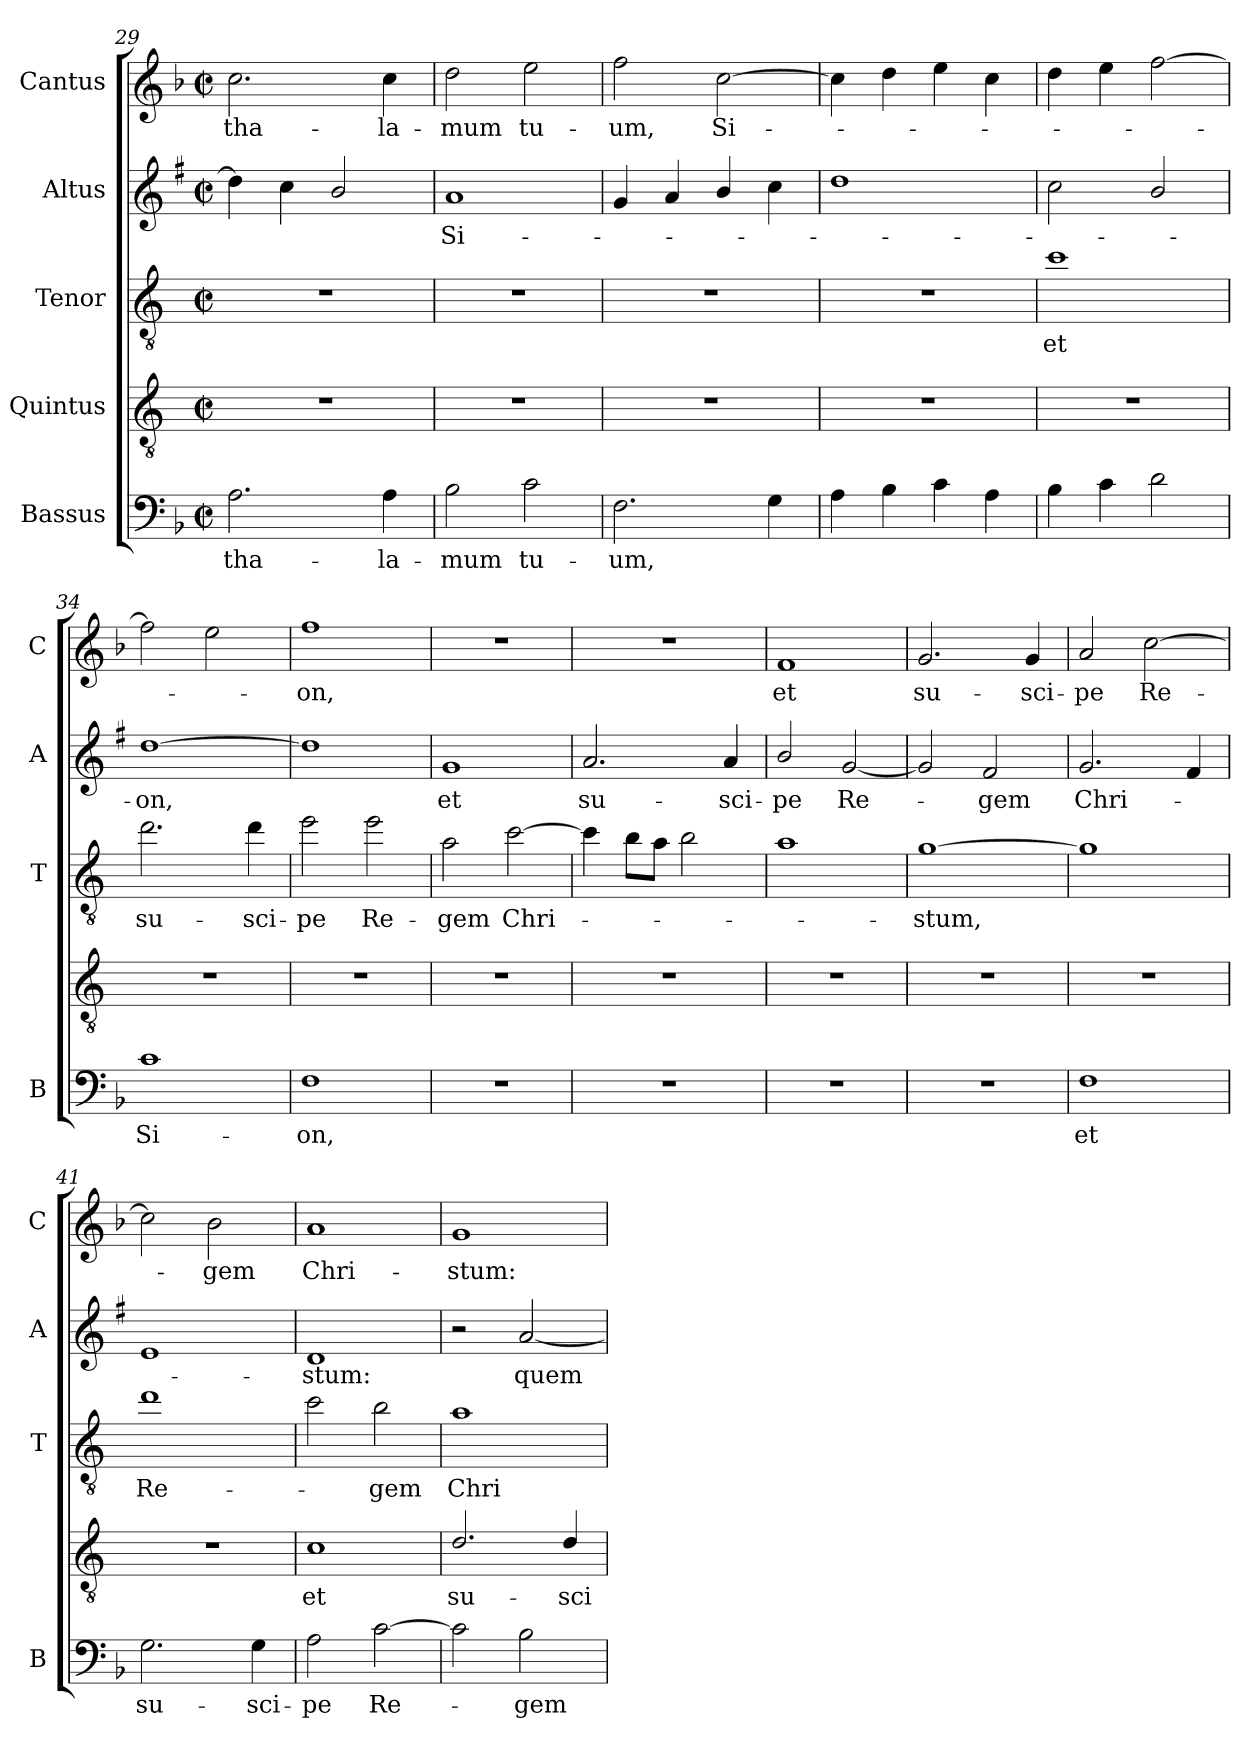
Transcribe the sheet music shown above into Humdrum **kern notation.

**kern	**text	**kern	**text	**kern	**text	**kern	**text	**kern	**text
*part5	*part5	*part4	*part4	*part3	*part3	*part2	*part2	*part1	*part1
*staff5	*staff5	*staff4	*staff4	*staff3	*staff3	*staff2	*staff2	*staff1	*staff1
*I"Bassus	*	*I"Quintus	*	*I"Tenor	*	*I"Altus	*	*I"Cantus	*
*I'B	*	*	*	*I'T	*	*I'A	*	*I'C	*
*clefF4	*	*clefGv2	*	*clefGv2	*	*clefG2	*	*clefG2	*
*	*	*ITrd4c7	*	*ITrd4c7	*	*ITrd1c2	*	*	*
*k[b-]	*	*k[b-]	*	*k[b-]	*	*k[b-]	*	*k[b-]	*
*F:	*	*F:	*	*F:	*	*F:	*	*F:	*
*M2/2	*	*M2/2	*	*M2/2	*	*M2/2	*	*M2/2	*
*met(c|)	*	*met(c|)	*	*met(c|)	*	*met(c|)	*	*met(c|)	*
=29	=29	=29	=29	=29	=29	=29	=29	=29	=29
!	!LO:LY:b	!	!	!	!	!	!	!	!LO:LY:b
2.A\	tha-	1r	.	1r	.	4cc\]	.	2.cc\	tha-
.	.	.	.	.	.	4b-\	.	.	.
.	.	.	.	.	.	2a/	.	.	.
!	!LO:LY:b	!	!	!	!	!	!	!	!LO:LY:b
4A\	-la-	.	.	.	.	.	.	4cc\	-la-
=30	=30	=30	=30	=30	=30	=30	=30	=30	=30
!	!LO:LY:b	!	!	!	!	!	!LO:LY:b	!	!LO:LY:b
2B-\	-mum	1r	.	1r	.	1g	Si-	2dd\	-mum
!	!LO:LY:b	!	!	!	!	!	!	!	!LO:LY:b
2c\	tu-	.	.	.	.	.	.	2ee\	tu-
=31	=31	=31	=31	=31	=31	=31	=31	=31	=31
!	!LO:LY:b	!	!	!	!	!	!	!	!LO:LY:b
2.F\	-um,	1r	.	1r	.	4f/	.	2ff\	-um,
.	.	.	.	.	.	4g/	.	.	.
!	!	!	!	!	!	!	!	!	!LO:LY:b
.	.	.	.	.	.	4a/	.	[2cc\	Si-
4G\	.	.	.	.	.	4b-\	.	.	.
!!LO:LB:g=z
=32	=32	=32	=32	=32	=32	=32	=32	=32	=32
4A\	.	1r	.	1r	.	1cc	.	4cc\]	.
4B-\	.	.	.	.	.	.	.	4dd\	.
4c\	.	.	.	.	.	.	.	4ee\	.
4A\	.	.	.	.	.	.	.	4cc\	.
=33	=33	=33	=33	=33	=33	=33	=33	=33	=33
!	!	!	!	!	!LO:LY:b	!	!	!	!
4B-\	.	1r	.	1f	et	2b-\	.	4dd\	.
4c\	.	.	.	.	.	.	.	4ee\	.
2d\	.	.	.	.	.	2a/	.	[2ff\	.
=34	=34	=34	=34	=34	=34	=34	=34	=34	=34
!	!LO:LY:b	!	!	!	!LO:LY:b	!	!LO:LY:b	!	!
1c	Si-	1r	.	2.g\	su-	[1cc	-on,	2ff\]	.
.	.	.	.	.	.	.	.	2ee\	.
!	!	!	!	!	!LO:LY:b	!	!	!	!
.	.	.	.	4g\	-sci-	.	.	.	.
=35	=35	=35	=35	=35	=35	=35	=35	=35	=35
!	!LO:LY:b	!	!	!	!LO:LY:b	!	!	!	!LO:LY:b
1F	-on,	1r	.	2a\	-pe	1cc]	.	1ff	-on,
!	!	!	!	!	!LO:LY:b	!	!	!	!
.	.	.	.	2a\	Re-	.	.	.	.
=36	=36	=36	=36	=36	=36	=36	=36	=36	=36
!	!	!	!	!	!LO:LY:b	!	!LO:LY:b	!	!
1r	.	1r	.	2d\	-gem	1f	et	1r	.
!	!	!	!	!	!LO:LY:b	!	!	!	!
.	.	.	.	[2f\	Chri-	.	.	.	.
=37	=37	=37	=37	=37	=37	=37	=37	=37	=37
!	!	!	!	!	!	!	!LO:LY:b	!	!
1r	.	1r	.	4f\]	.	2.g/	su-	1r	.
.	.	.	.	8e\L	.	.	.	.	.
.	.	.	.	8d\J	.	.	.	.	.
.	.	.	.	2e\	.	.	.	.	.
!	!	!	!	!	!	!	!LO:LY:b	!	!
.	.	.	.	.	.	4g/	-sci-	.	.
=38	=38	=38	=38	=38	=38	=38	=38	=38	=38
!	!	!	!	!	!	!	!LO:LY:b	!	!LO:LY:b
1r	.	1r	.	1d	.	2a/	-pe	1f	et
!	!	!	!	!	!	!	!LO:LY:b	!	!
.	.	.	.	.	.	[2f/	Re-	.	.
=39	=39	=39	=39	=39	=39	=39	=39	=39	=39
!	!	!	!	!	!LO:LY:b	!	!	!	!LO:LY:b
1r	.	1r	.	[1c	-stum,	2f/]	.	2.g/	su-
!	!	!	!	!	!	!	!LO:LY:b	!	!
.	.	.	.	.	.	2e/	-gem	.	.
!	!	!	!	!	!	!	!	!	!LO:LY:b
.	.	.	.	.	.	.	.	4g/	-sci-
!!LO:LB:g=z
=40	=40	=40	=40	=40	=40	=40	=40	=40	=40
!	!LO:LY:b	!	!	!	!	!	!LO:LY:b	!	!LO:LY:b
1F	et	1r	.	1c]	.	2.f/	Chri-	2a/	-pe
!	!	!	!	!	!	!	!	!	!LO:LY:b
.	.	.	.	.	.	.	.	[2cc\	Re-
.	.	.	.	.	.	4e/	.	.	.
=41	=41	=41	=41	=41	=41	=41	=41	=41	=41
!	!LO:LY:b	!	!	!	!LO:LY:b	!	!	!	!
2.G\	su-	1r	.	1g	Re-	1d	.	2cc\]	.
!	!	!	!	!	!	!	!	!	!LO:LY:b
.	.	.	.	.	.	.	.	2b-\	-gem
!	!LO:LY:b	!	!	!	!	!	!	!	!
4G\	-sci-	.	.	.	.	.	.	.	.
=42	=42	=42	=42	=42	=42	=42	=42	=42	=42
!	!LO:LY:b	!	!LO:LY:b	!	!	!	!LO:LY:b	!	!LO:LY:b
2A\	-pe	1F	et	2f\	.	1c	-stum:	1a	Chri-
!	!LO:LY:b	!	!	!	!LO:LY:b	!	!	!	!
[2c\	Re-	.	.	2e\	-gem	.	.	.	.
=43	=43	=43	=43	=43	=43	=43	=43	=43	=43
!	!	!	!LO:LY:b	!	!LO:LY:b	!	!	!	!LO:LY:b
2c\]	.	2.G/	su-	1d	Chri-	2r	.	1g	-stum:
!	!LO:LY:b	!	!	!	!	!	!LO:LY:b	!	!
2B-\	-gem	.	.	.	.	[2g/	quem	.	.
!	!	!	!LO:LY:b	!	!	!	!	!	!
.	.	4G/	-sci-	.	.	.	.	.	.
=	=	=	=	=	=	=	=	=	=
*-	*-	*-	*-	*-	*-	*-	*-	*-	*-
